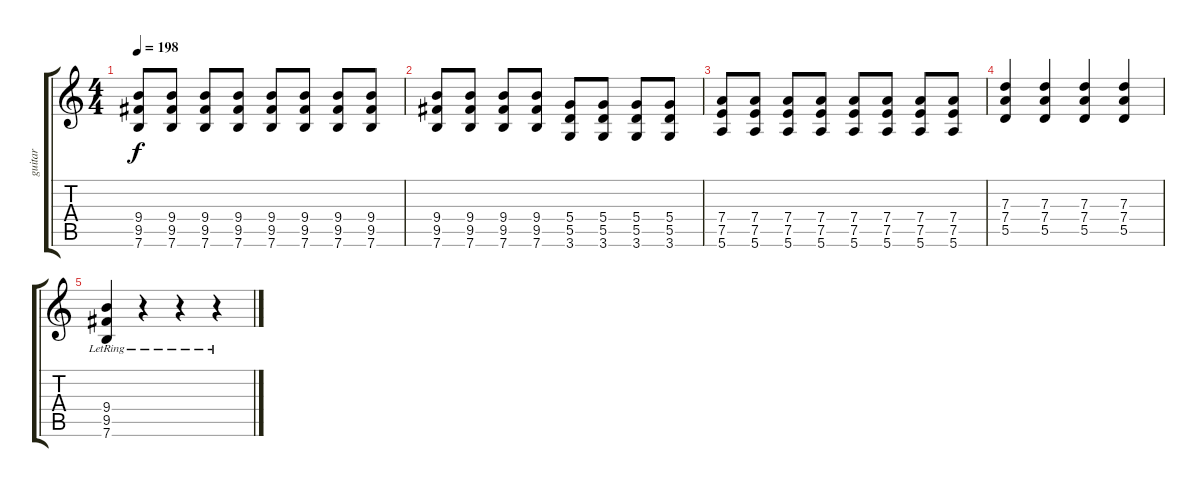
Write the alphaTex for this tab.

\track ("guitar" "guitar") {instrument distortionguitar}
\staff {score tabs}
\tuning (E4 B3 G3 D3 A2 E2) {hide}
\ts (4 4)
\tempo 198
\clef g2
\ks c
(9.4 9.5 7.6).8{dy f} (9.4 9.5 7.6).8 (9.4 9.5 7.6).8 (9.4 9.5 7.6).8 (9.4 9.5 7.6).8 (9.4 9.5 7.6).8 (9.4 9.5 7.6).8 (9.4 9.5 7.6).8 |
(9.4 9.5 7.6).8 (9.4 9.5 7.6).8 (9.4 9.5 7.6).8 (9.4 9.5 7.6).8 (5.4 5.5 3.6).8 (5.4 5.5 3.6).8 (5.4 5.5 3.6).8 (5.4 5.5 3.6).8 |
(7.4 7.5 5.6).8 (7.4 7.5 5.6).8 (7.4 7.5 5.6).8 (7.4 7.5 5.6).8 (7.4 7.5 5.6).8 (7.4 7.5 5.6).8 (7.4 7.5 5.6).8 (7.4 7.5 5.6).8 |
(7.3 7.4 5.5).4 (7.3 7.4 5.5).4 (7.3 7.4 5.5).4 (7.3 7.4 5.5).4 |
(9.4{lr} 9.5{lr} 7.6{lr}).4 r.4 r.4 r.4
